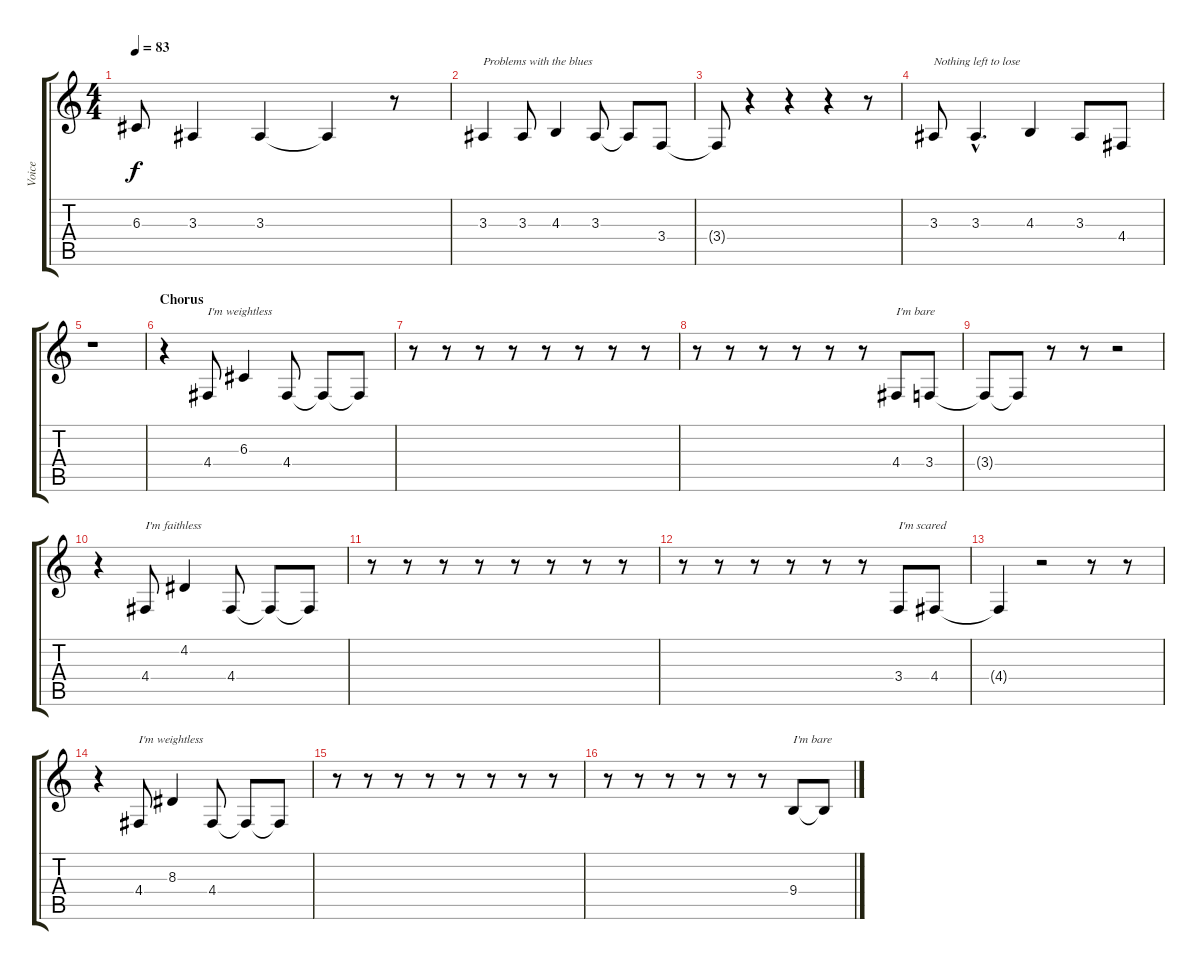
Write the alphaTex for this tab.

\track ("Voice" "Voice") {instrument lead2sawtooth}
\staff {score tabs}
\tuning (E4 B3 G3 D3 A2 D2) {hide}
\ts (4 4)
\tempo 83
\clef g2
\ks c
6.3{t}.8{dy f} 3.3.4 3.3.4 3.3{t}.4 r.8 |
3.3.4{txt "Problems with the blues"} 3.3.8 4.3.4 3.3.8 3.3{t}.8 3.4.8 |
3.4{t}.8 r.4 r.4 r.4 r.8 |
3.3.8{txt "Nothing left to lose"} 3.3{hac}.4{d} 4.3.4 3.3.8 4.4.8 |
r.1 |
\section ("" "Chorus")
r.4 4.4.8{txt "I'm weightless"} 6.3.4 4.4.8 4.4{t}.8 4.4{t}.8 |
r.8 r.8 r.8 r.8 r.8 r.8 r.8 r.8 |
r.8 r.8 r.8 r.8 r.8 r.8 4.4.8{txt "I'm bare"} 3.4.8 |
3.4{t}.8 3.4{t}.8 r.8 r.8 r.2 |
r.4 4.4.8{txt "I'm faithless"} 4.2.4 4.4.8 4.4{t}.8 4.4{t}.8 |
r.8 r.8 r.8 r.8 r.8 r.8 r.8 r.8 |
r.8 r.8 r.8 r.8 r.8 r.8 3.4.8{txt "I'm scared"} 4.4.8 |
4.4{t}.4 r.2 r.8 r.8 |
r.4 4.4.8{txt "I'm weightless"} 8.3.4 4.4.8 4.4{t}.8 4.4{t}.8 |
r.8 r.8 r.8 r.8 r.8 r.8 r.8 r.8 |
r.8 r.8 r.8 r.8 r.8 r.8 9.4.8{txt "I'm bare"} 9.4{t}.8
